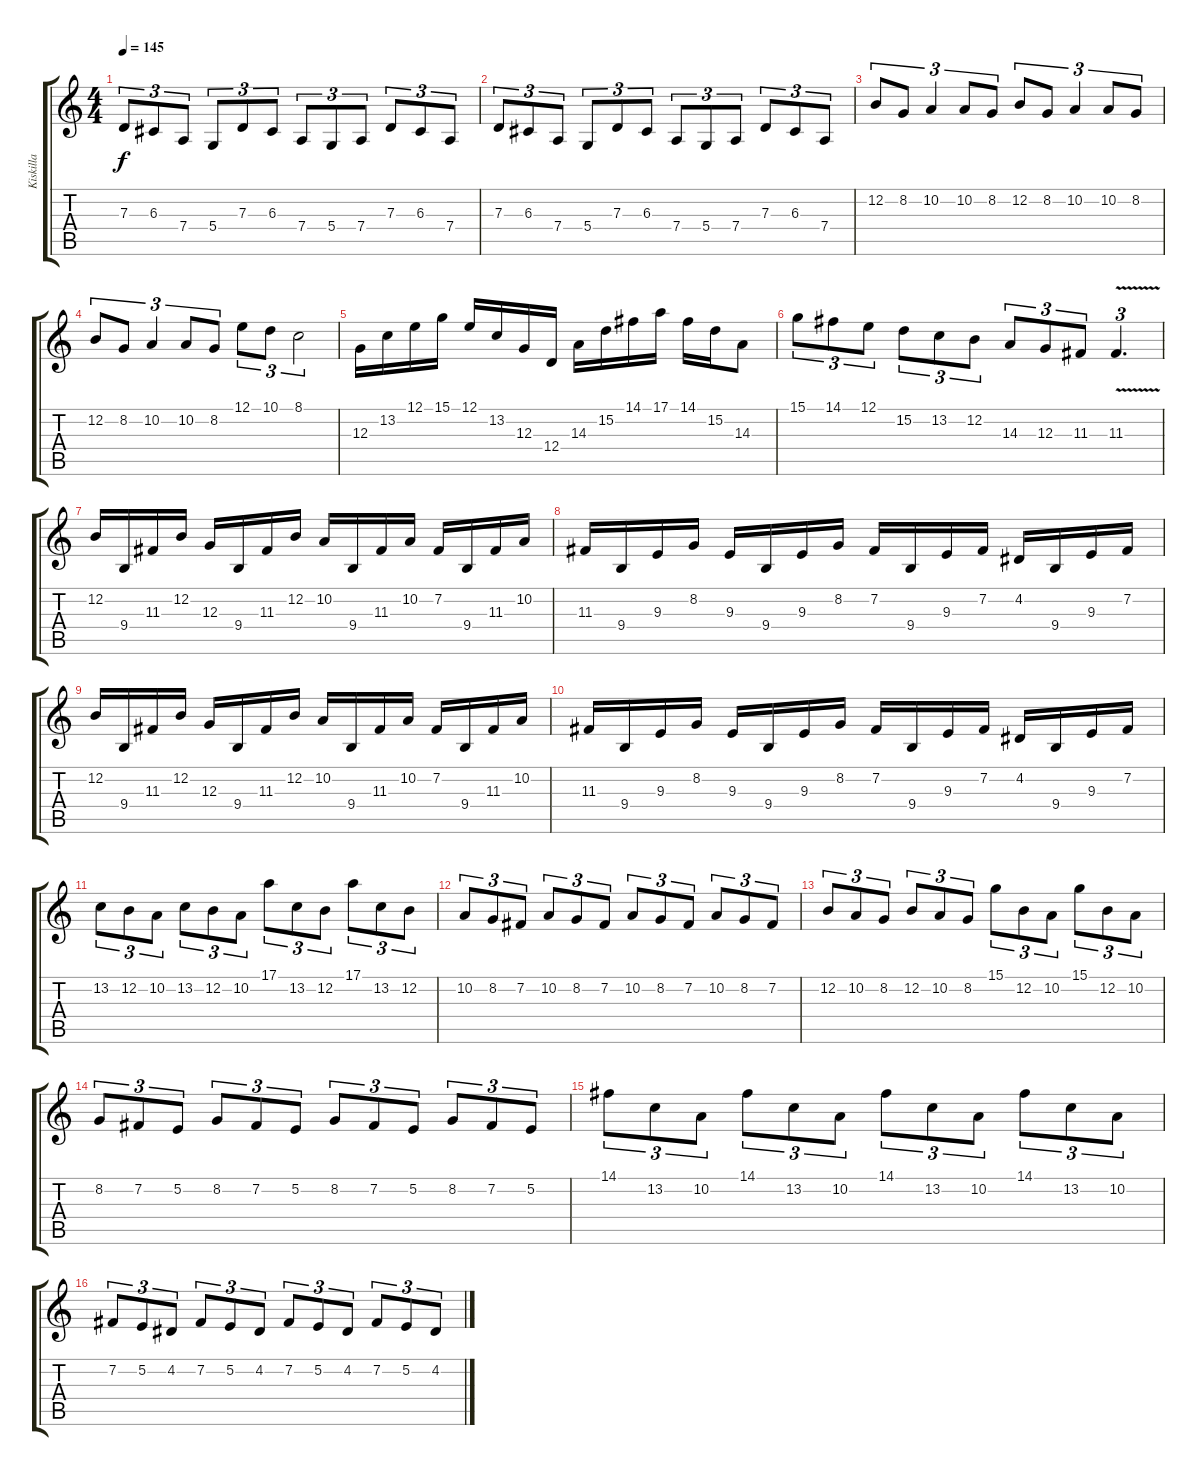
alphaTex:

\track ("Kiskilla" "Kiskilla") {instrument harpsichord}
\staff {score tabs}
\tuning (E4 B3 G3 D3 A2 E2) {hide}
\ts (4 4)
\tempo 145
\clef g2
\ks c
7.3.8{tu (3 2) dy f} 6.3.8{tu (3 2)} 7.4.8{tu (3 2)} 5.4.8{tu (3 2)} 7.3.8{tu (3 2)} 6.3.8{tu (3 2)} 7.4.8{tu (3 2)} 5.4.8{tu (3 2)} 7.4.8{tu (3 2)} 7.3.8{tu (3 2)} 6.3.8{tu (3 2)} 7.4.8{tu (3 2)} |
7.3.8{tu (3 2)} 6.3.8{tu (3 2)} 7.4.8{tu (3 2)} 5.4.8{tu (3 2)} 7.3.8{tu (3 2)} 6.3.8{tu (3 2)} 7.4.8{tu (3 2)} 5.4.8{tu (3 2)} 7.4.8{tu (3 2)} 7.3.8{tu (3 2)} 6.3.8{tu (3 2)} 7.4.8{tu (3 2)} |
12.2.8{tu (3 2)} 8.2.8{tu (3 2)} 10.2.4{tu (3 2)} 10.2.8{tu (3 2)} 8.2.8{tu (3 2)} 12.2.8{tu (3 2)} 8.2.8{tu (3 2)} 10.2.4{tu (3 2)} 10.2.8{tu (3 2)} 8.2.8{tu (3 2)} |
12.2.8{tu (3 2)} 8.2.8{tu (3 2)} 10.2.4{tu (3 2)} 10.2.8{tu (3 2)} 8.2.8{tu (3 2)} 12.1.8{tu (3 2)} 10.1.8{tu (3 2)} 8.1.2{tu (3 2)} |
12.3.16 13.2.16 12.1.16 15.1.16 12.1.16 13.2.16 12.3.16 12.4.16 14.3.16 15.2.16 14.1.16 17.1.16 14.1.16 15.2.16 14.3.8 |
15.1.8{tu (3 2)} 14.1.8{tu (3 2)} 12.1.8{tu (3 2)} 15.2.8{tu (3 2)} 13.2.8{tu (3 2)} 12.2.8{tu (3 2)} 14.3.8{tu (3 2)} 12.3.8{tu (3 2)} 11.3.8{tu (3 2)} 11.3{v}.4{d tu (3 2)} |
12.2.16 9.4.16 11.3.16 12.2.16 12.3.16 9.4.16 11.3.16 12.2.16 10.2.16 9.4.16 11.3.16 10.2.16 7.2.16 9.4.16 11.3.16 10.2.16 |
11.3.16 9.4.16 9.3.16 8.2.16 9.3.16 9.4.16 9.3.16 8.2.16 7.2.16 9.4.16 9.3.16 7.2.16 4.2.16 9.4.16 9.3.16 7.2.16 |
12.2.16 9.4.16 11.3.16 12.2.16 12.3.16 9.4.16 11.3.16 12.2.16 10.2.16 9.4.16 11.3.16 10.2.16 7.2.16 9.4.16 11.3.16 10.2.16 |
11.3.16 9.4.16 9.3.16 8.2.16 9.3.16 9.4.16 9.3.16 8.2.16 7.2.16 9.4.16 9.3.16 7.2.16 4.2.16 9.4.16 9.3.16 7.2.16 |
13.2.8{tu (3 2)} 12.2.8{tu (3 2)} 10.2.8{tu (3 2)} 13.2.8{tu (3 2)} 12.2.8{tu (3 2)} 10.2.8{tu (3 2)} 17.1.8{tu (3 2)} 13.2.8{tu (3 2)} 12.2.8{tu (3 2)} 17.1.8{tu (3 2)} 13.2.8{tu (3 2)} 12.2.8{tu (3 2)} |
10.2.8{tu (3 2)} 8.2.8{tu (3 2)} 7.2.8{tu (3 2)} 10.2.8{tu (3 2)} 8.2.8{tu (3 2)} 7.2.8{tu (3 2)} 10.2.8{tu (3 2)} 8.2.8{tu (3 2)} 7.2.8{tu (3 2)} 10.2.8{tu (3 2)} 8.2.8{tu (3 2)} 7.2.8{tu (3 2)} |
12.2.8{tu (3 2)} 10.2.8{tu (3 2)} 8.2.8{tu (3 2)} 12.2.8{tu (3 2)} 10.2.8{tu (3 2)} 8.2.8{tu (3 2)} 15.1.8{tu (3 2)} 12.2.8{tu (3 2)} 10.2.8{tu (3 2)} 15.1.8{tu (3 2)} 12.2.8{tu (3 2)} 10.2.8{tu (3 2)} |
8.2.8{tu (3 2)} 7.2.8{tu (3 2)} 5.2.8{tu (3 2)} 8.2.8{tu (3 2)} 7.2.8{tu (3 2)} 5.2.8{tu (3 2)} 8.2.8{tu (3 2)} 7.2.8{tu (3 2)} 5.2.8{tu (3 2)} 8.2.8{tu (3 2)} 7.2.8{tu (3 2)} 5.2.8{tu (3 2)} |
14.1.8{tu (3 2)} 13.2.8{tu (3 2)} 10.2.8{tu (3 2)} 14.1.8{tu (3 2)} 13.2.8{tu (3 2)} 10.2.8{tu (3 2)} 14.1.8{tu (3 2)} 13.2.8{tu (3 2)} 10.2.8{tu (3 2)} 14.1.8{tu (3 2)} 13.2.8{tu (3 2)} 10.2.8{tu (3 2)} |
7.2.8{tu (3 2)} 5.2.8{tu (3 2)} 4.2.8{tu (3 2)} 7.2.8{tu (3 2)} 5.2.8{tu (3 2)} 4.2.8{tu (3 2)} 7.2.8{tu (3 2)} 5.2.8{tu (3 2)} 4.2.8{tu (3 2)} 7.2.8{tu (3 2)} 5.2.8{tu (3 2)} 4.2.8{tu (3 2)}
